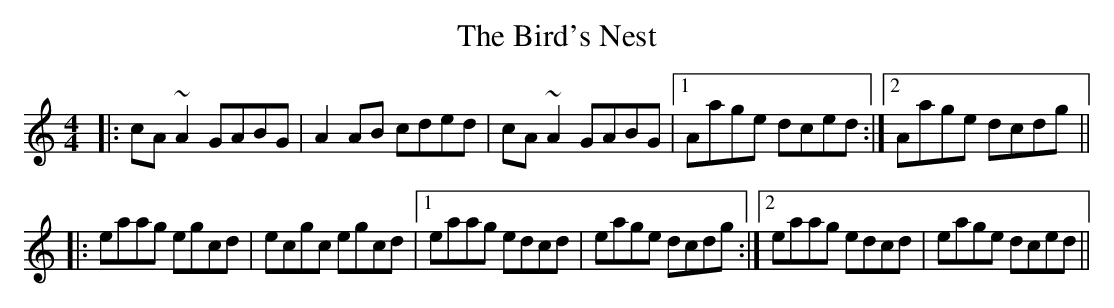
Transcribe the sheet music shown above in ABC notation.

X:1
T: The Bird's Nest
M: 4/4
L: 1/8
K: Amin
|:cA~A2 GABG|A2AB cded|cA~A2 GABG|1 Aage dced:|2 Aage dcdg||
|:eaag egcd|ecgc egcd|1 eaag edcd|eage dcdg:|2 eaag edcd|eage dced||
